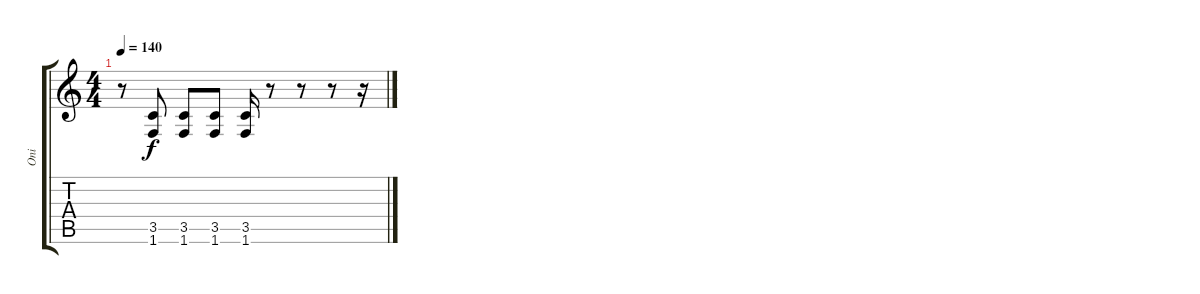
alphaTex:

\track ("Oni" "Oni") {instrument overdrivenguitar}
\staff {score tabs}
\tuning (E4 B3 G3 D3 A2 E2) {hide}
\ts (4 4)
\tempo 140
\clef g2
\ks c
r.8{dy f} (3.5 1.6).8 (3.5 1.6).8 (3.5 1.6).8 (3.5 1.6).16 r.8 r.8 r.8 r.16
